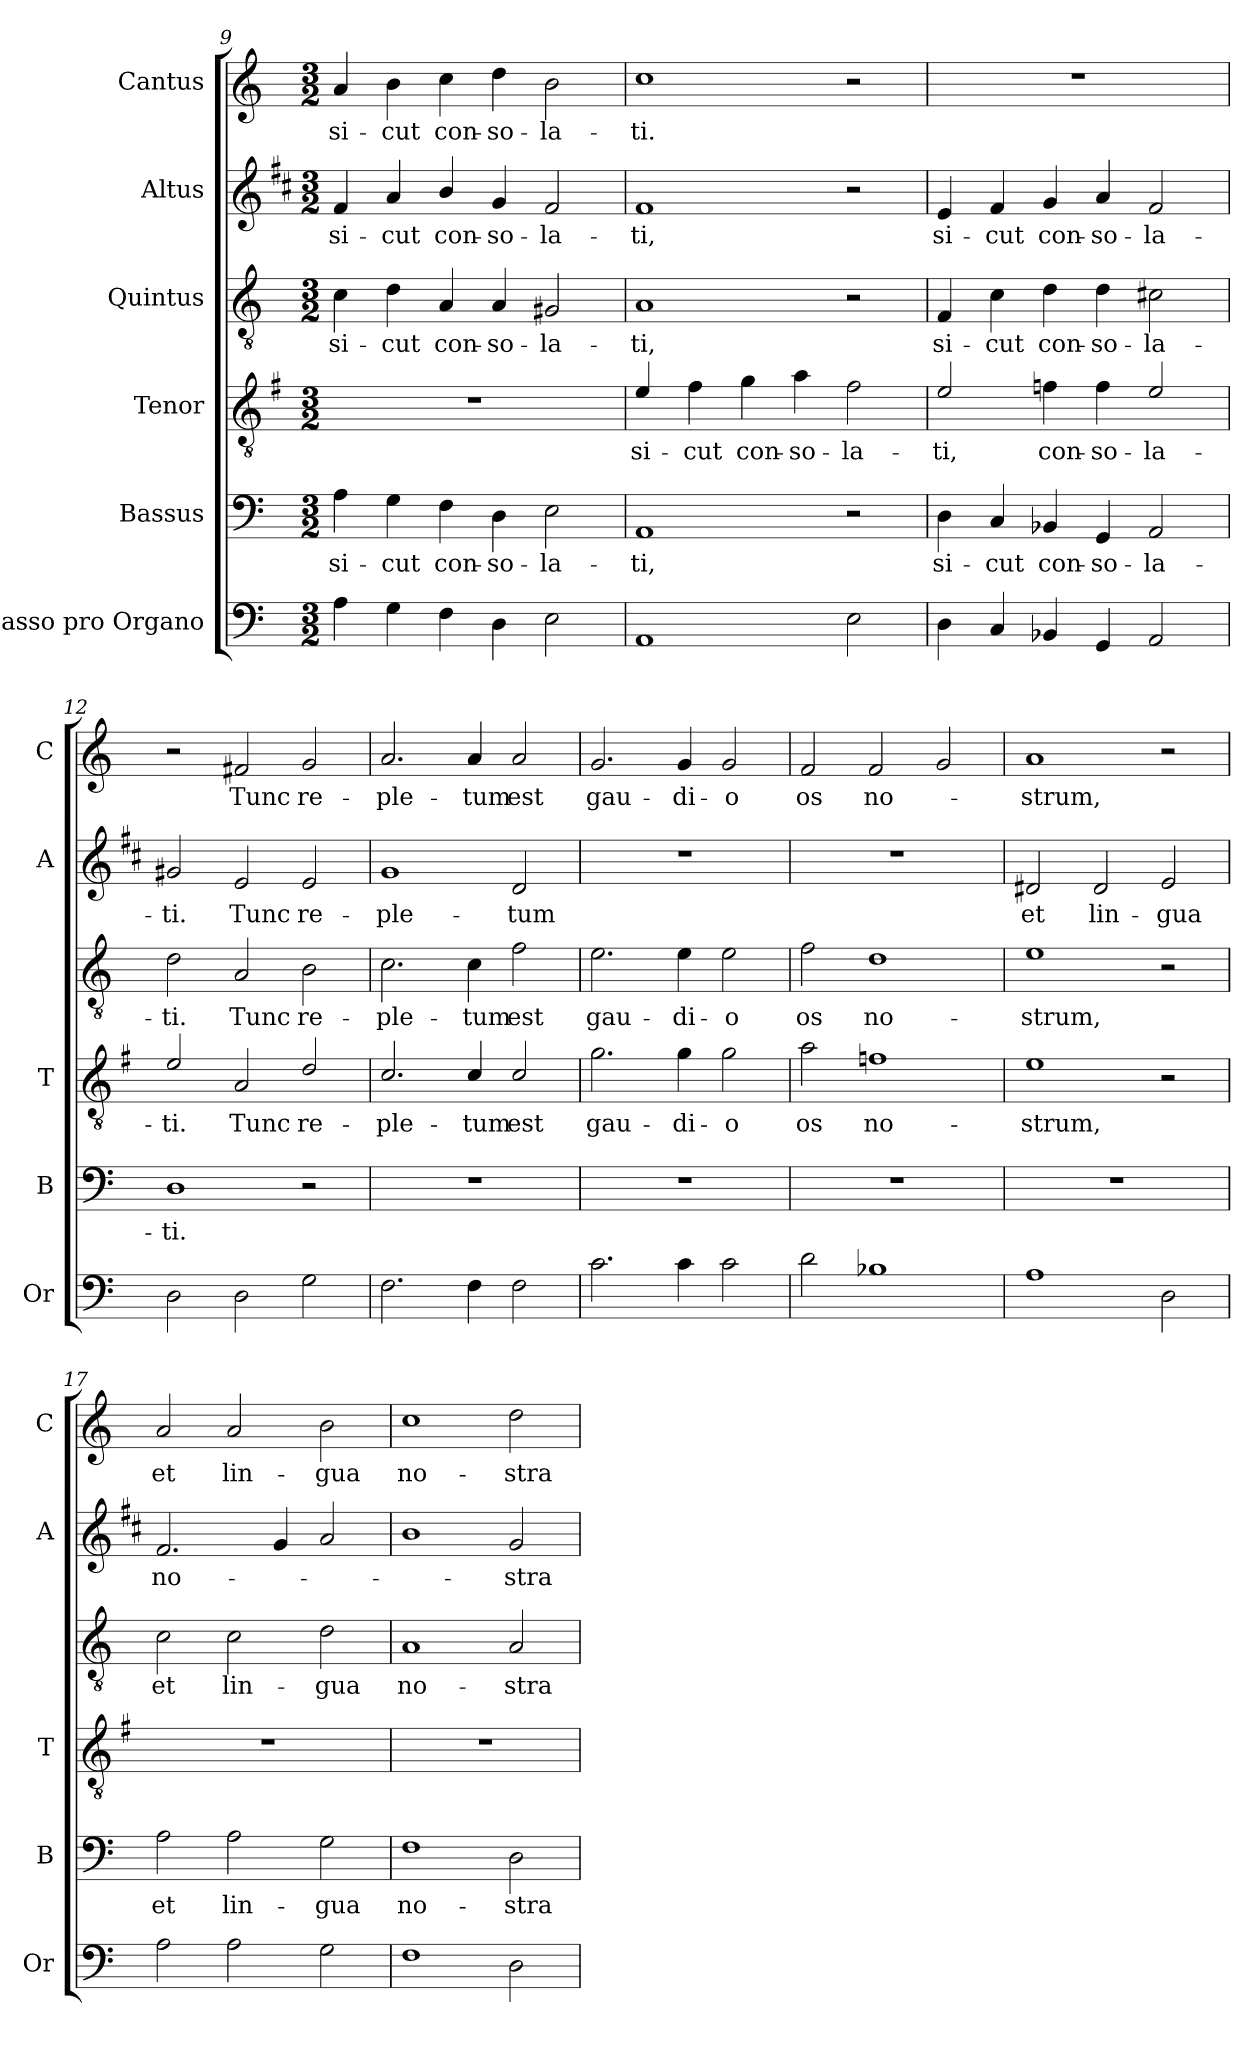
**kern	**kern	**text	**kern	**text	**kern	**text	**kern	**text	**kern	**text
*part6	*part5	*part5	*part4	*part4	*part3	*part3	*part2	*part2	*part1	*part1
*staff6	*staff5	*staff5	*staff4	*staff4	*staff3	*staff3	*staff2	*staff2	*staff1	*staff1
*I"Basso pro Organo	*I"Bassus	*	*I"Tenor	*	*I"Quintus	*	*I"Altus	*	*I"Cantus	*
*I'Or	*I'B	*	*I'T	*	*	*	*I'A	*	*I'C	*
*clefF4	*clefF4	*	*clefGv2	*	*clefGv2	*	*clefG2	*	*clefG2	*
*	*	*	*ITrd4c7	*	*	*	*ITrd1c2	*	*	*
*k[]	*k[]	*	*k[]	*	*k[]	*	*k[]	*	*k[]	*
*C:	*C:	*	*C:	*	*C:	*	*C:	*	*C:	*
*M3/2	*M3/2	*	*M3/2	*	*M3/2	*	*M3/2	*	*M3/2	*
=9	=9	=9	=9	=9	=9	=9	=9	=9	=9	=9
!	!	!LO:LY:b	!	!	!	!LO:LY:b	!	!LO:LY:b	!	!LO:LY:b
4A\	4A\	si-	1.r	.	4c\	si-	4e/	si-	4a/	si-
!	!	!LO:LY:b	!	!	!	!LO:LY:b	!	!LO:LY:b	!	!LO:LY:b
4G\	4G\	-cut	.	.	4d\	-cut	4g/	-cut	4b\	-cut
!	!	!LO:LY:b	!	!	!	!LO:LY:b	!	!LO:LY:b	!	!LO:LY:b
4F\	4F\	con-	.	.	4A/	con-	4a/	con-	4cc\	con-
!	!	!LO:LY:b	!	!	!	!LO:LY:b	!	!LO:LY:b	!	!LO:LY:b
4D\	4D\	-so-	.	.	4A/	-so-	4f/	-so-	4dd\	-so-
!	!	!LO:LY:b	!	!	!	!LO:LY:b	!	!LO:LY:b	!	!LO:LY:b
2E\	2E\	-la-	.	.	2G#X/	-la-	2e/	-la-	2b\	-la-
=10	=10	=10	=10	=10	=10	=10	=10	=10	=10	=10
!	!	!LO:LY:b	!	!LO:LY:b	!	!LO:LY:b	!	!LO:LY:b	!	!LO:LY:b
1AA	1AA	-ti,	4A/	si-	1A	-ti,	1e	-ti,	1cc	-ti.
!	!	!	!	!LO:LY:b	!	!	!	!	!	!
.	.	.	4B\	-cut	.	.	.	.	.	.
!	!	!	!	!LO:LY:b	!	!	!	!	!	!
.	.	.	4c\	con-	.	.	.	.	.	.
!	!	!	!	!LO:LY:b	!	!	!	!	!	!
.	.	.	4d\	-so-	.	.	.	.	.	.
!	!	!	!	!LO:LY:b	!	!	!	!	!	!
2E\	2r	.	2B\	-la-	2r	.	2r	.	2r	.
=11	=11	=11	=11	=11	=11	=11	=11	=11	=11	=11
!	!	!LO:LY:b	!	!LO:LY:b	!	!LO:LY:b	!	!LO:LY:b	!	!
4D\	4D\	si-	2A/	-ti,	4F/	si-	4d/	si-	1.r	.
!	!	!LO:LY:b	!	!	!	!LO:LY:b	!	!LO:LY:b	!	!
4C/	4C/	-cut	.	.	4c\	-cut	4e/	-cut	.	.
!	!	!LO:LY:b	!	!LO:LY:b	!	!LO:LY:b	!	!LO:LY:b	!	!
4BB-X/	4BB-X/	con-	4B-X\	con-	4d\	con-	4f/	con-	.	.
!	!	!LO:LY:b	!	!LO:LY:b	!	!LO:LY:b	!	!LO:LY:b	!	!
4GG/	4GG/	-so-	4B-\	-so-	4d\	-so-	4g/	-so-	.	.
!	!	!LO:LY:b	!	!LO:LY:b	!	!LO:LY:b	!	!LO:LY:b	!	!
2AA/	2AA/	-la-	2A/	-la-	2c#X\	-la-	2e/	-la-	.	.
!!LO:PB:g=z
=12	=12	=12	=12	=12	=12	=12	=12	=12	=12	=12
!	!	!LO:LY:b	!	!LO:LY:b	!	!LO:LY:b	!	!LO:LY:b	!	!
2D\	1D	-ti.	2A/	-ti.	2d\	-ti.	2f#X/	-ti.	2r	.
!	!	!	!	!LO:LY:b	!	!LO:LY:b	!	!LO:LY:b	!	!LO:LY:b
2D\	.	.	2D/	Tunc	2A/	Tunc	2d/	Tunc	2f#X/	Tunc
!	!	!	!	!LO:LY:b	!	!LO:LY:b	!	!LO:LY:b	!	!LO:LY:b
2G\	2r	.	2G/	re-	2B\	re-	2d/	re-	2g/	re-
=13	=13	=13	=13	=13	=13	=13	=13	=13	=13	=13
!	!	!	!	!LO:LY:b	!	!LO:LY:b	!	!LO:LY:b	!	!LO:LY:b
2.F\	1.r	.	2.F/	-ple-	2.c\	-ple-	1f	-ple-	2.a/	-ple-
!	!	!	!	!LO:LY:b	!	!LO:LY:b	!	!	!	!LO:LY:b
4F\	.	.	4F/	-tum	4c\	-tum	.	.	4a/	-tum
!	!	!	!	!LO:LY:b	!	!LO:LY:b	!	!LO:LY:b	!	!LO:LY:b
2F\	.	.	2F/	est	2f\	est	2c/	-tum	2a/	est
=14	=14	=14	=14	=14	=14	=14	=14	=14	=14	=14
!	!	!	!	!LO:LY:b	!	!LO:LY:b	!	!	!	!LO:LY:b
2.c\	1.r	.	2.c\	gau-	2.e\	gau-	1.r	.	2.g/	gau-
!	!	!	!	!LO:LY:b	!	!LO:LY:b	!	!	!	!LO:LY:b
4c\	.	.	4c\	-di-	4e\	-di-	.	.	4g/	-di-
!	!	!	!	!LO:LY:b	!	!LO:LY:b	!	!	!	!LO:LY:b
2c\	.	.	2c\	-o	2e\	-o	.	.	2g/	-o
=15	=15	=15	=15	=15	=15	=15	=15	=15	=15	=15
!	!	!	!	!LO:LY:b	!	!LO:LY:b	!	!	!	!LO:LY:b
2d\	1.r	.	2d\	os	2f\	os	1.r	.	2f/	os
!	!	!	!	!LO:LY:b	!	!LO:LY:b	!	!	!	!LO:LY:b
1B-X	.	.	1B-X	no-	1d	no-	.	.	2f/	no-
.	.	.	.	.	.	.	.	.	2g/	.
=16	=16	=16	=16	=16	=16	=16	=16	=16	=16	=16
!	!	!	!	!LO:LY:b	!	!LO:LY:b	!	!LO:LY:b	!	!LO:LY:b
1A	1.r	.	1A	-strum,	1e	-strum,	2c#X/	et	1a	-strum,
!	!	!	!	!	!	!	!	!LO:LY:b	!	!
.	.	.	.	.	.	.	2c#/	lin-	.	.
!	!	!	!	!	!	!	!	!LO:LY:b	!	!
2D\	.	.	2r	.	2r	.	2d/	-gua	2r	.
=17	=17	=17	=17	=17	=17	=17	=17	=17	=17	=17
!	!	!LO:LY:b	!	!	!	!LO:LY:b	!	!LO:LY:b	!	!LO:LY:b
2A\	2A\	et	1.r	.	2c\	et	2.e/	no-	2a/	et
!	!	!LO:LY:b	!	!	!	!LO:LY:b	!	!	!	!LO:LY:b
2A\	2A\	lin-	.	.	2c\	lin-	.	.	2a/	lin-
.	.	.	.	.	.	.	4f/	.	.	.
!	!	!LO:LY:b	!	!	!	!LO:LY:b	!	!	!	!LO:LY:b
2G\	2G\	-gua	.	.	2d\	-gua	2g/	.	2b\	-gua
!!LO:LB:g=z
=18	=18	=18	=18	=18	=18	=18	=18	=18	=18	=18
!	!	!LO:LY:b	!	!	!	!LO:LY:b	!	!	!	!LO:LY:b
1F	1F	no-	1.r	.	1A	no-	1a	.	1cc	no-
!	!	!LO:LY:b	!	!	!	!LO:LY:b	!	!LO:LY:b	!	!LO:LY:b
2D\	2D\	-stra	.	.	2A/	-stra	2f/	-stra	2dd\	-stra
=	=	=	=	=	=	=	=	=	=	=
*-	*-	*-	*-	*-	*-	*-	*-	*-	*-	*-
